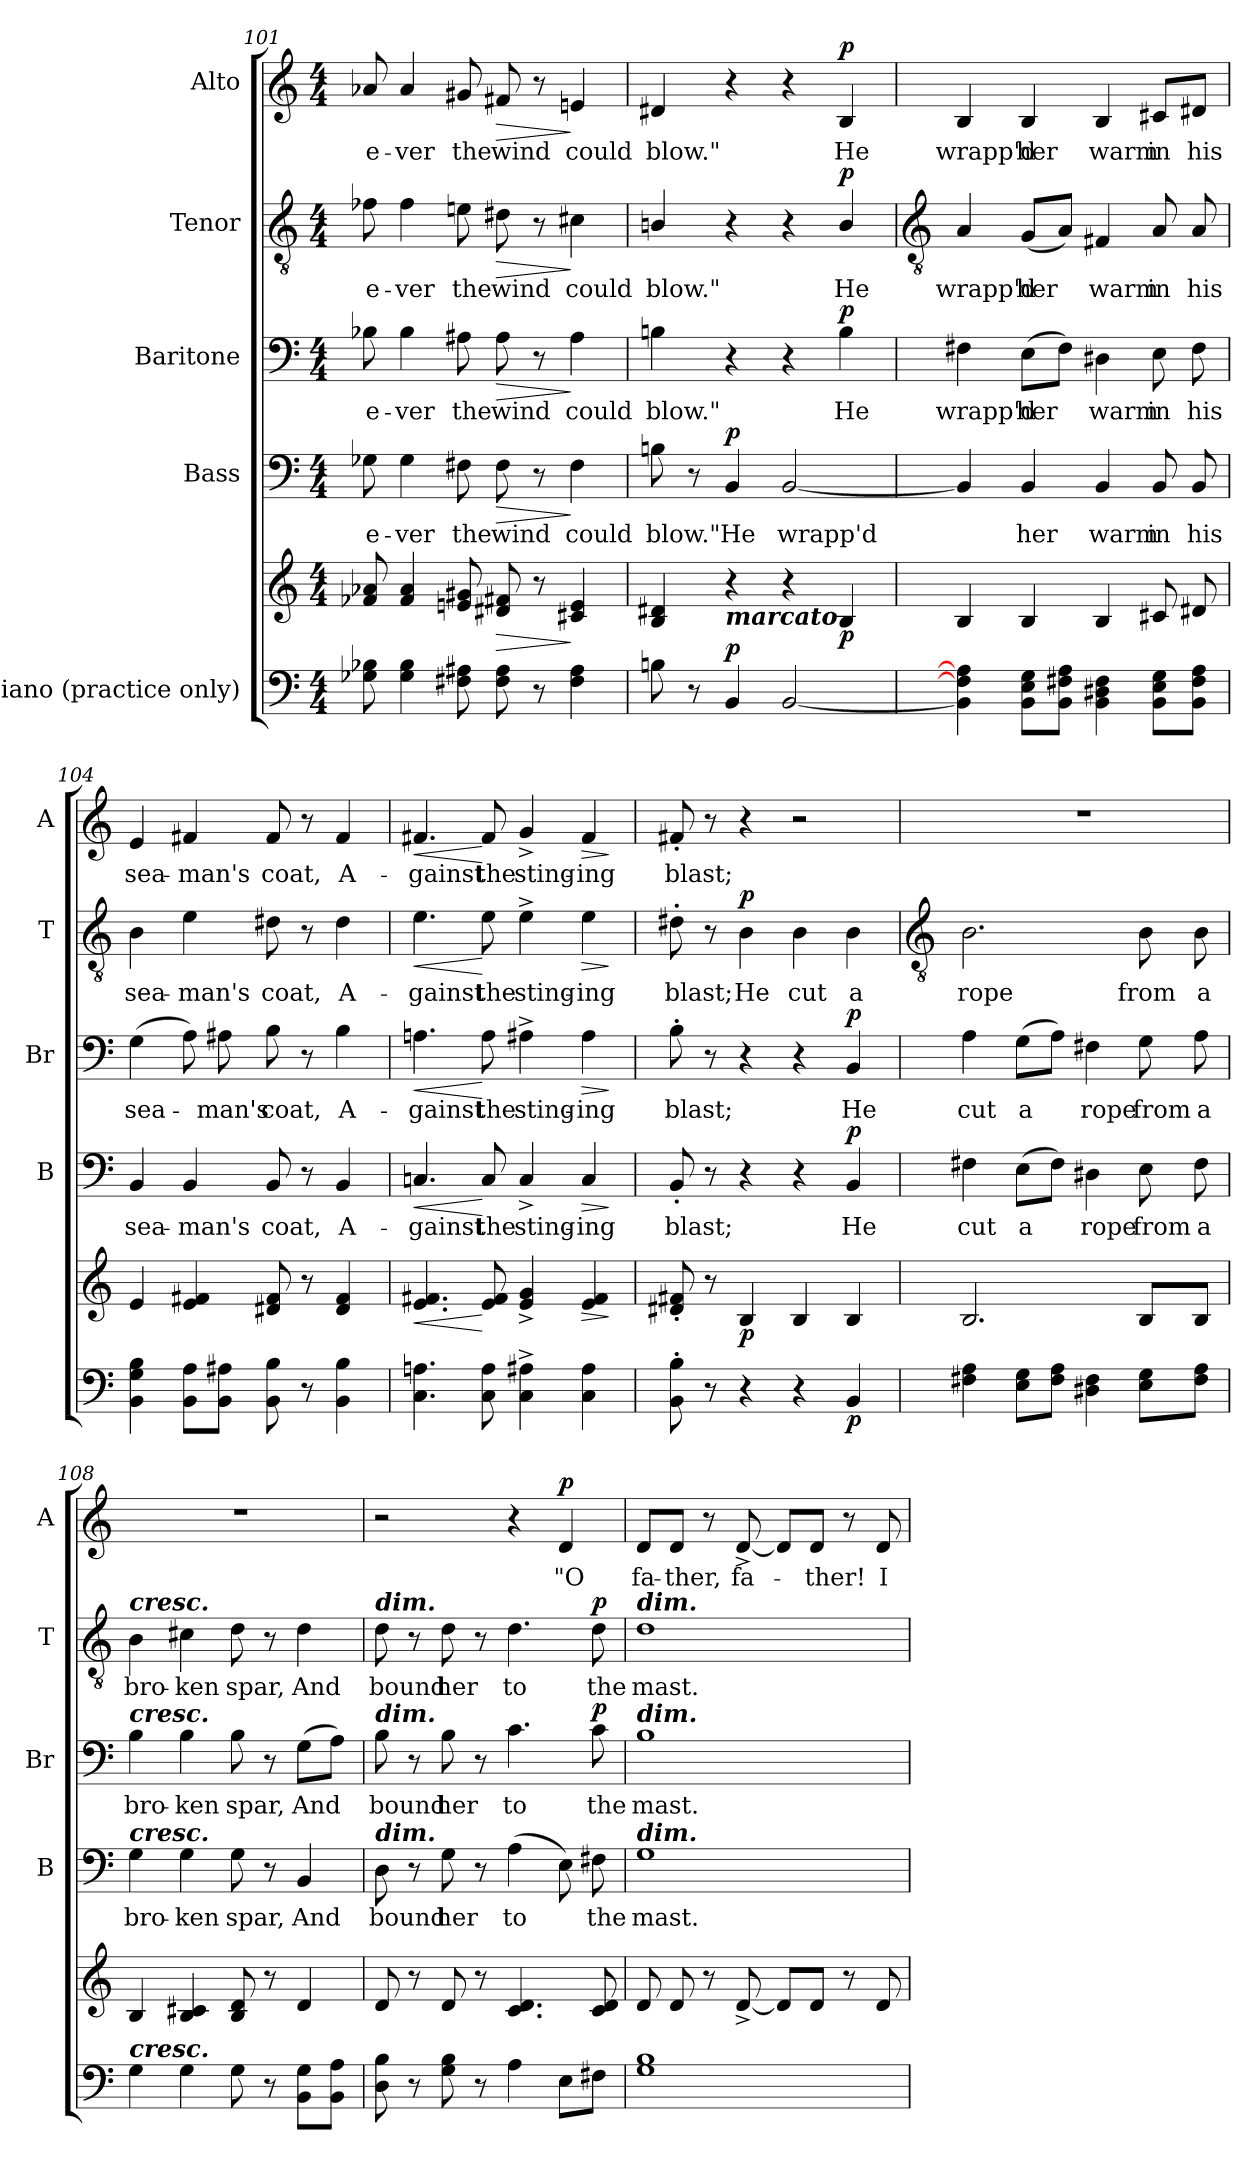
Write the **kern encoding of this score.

**kern	**kern	**dynam	**kern	**text	**dynam	**kern	**text	**dynam	**kern	**text	**dynam	**kern	**text	**dynam
*part5	*part5	*part5	*part4	*part4	*part4	*part3	*part3	*part3	*part2	*part2	*part2	*part1	*part1	*part1
*staff6	*staff5	*staff5/6	*staff4	*staff4	*staff4	*staff3	*staff3	*staff3	*staff2	*staff2	*staff2	*staff1	*staff1	*staff1
*I"Piano  (practice only)	*	*	*I"Bass	*	*	*I"Baritone	*	*	*I"Tenor	*	*	*I"Alto	*	*
*	*	*	*I'B	*	*	*I'Br	*	*	*I'T	*	*	*I'A	*	*
*clefF4	*clefG2	*	*clefF4	*	*	*clefF4	*	*	*clefGv2	*	*	*clefG2	*	*
*k[]	*k[]	*	*k[]	*	*	*k[]	*	*	*k[]	*	*	*k[]	*	*
*C:	*C:	*	*C:	*	*	*C:	*	*	*C:	*	*	*C:	*	*
*M4/4	*M4/4	*	*M4/4	*	*	*M4/4	*	*	*M4/4	*	*	*M4/4	*	*
=101	=101	=101	=101	=101	=101	=101	=101	=101	=101	=101	=101	=101	=101	=101
!	!	!	!	!LO:LY:b	!	!	!LO:LY:b	!	!	!LO:LY:b	!	!	!LO:LY:b	!
8G-X 8B-X	8f-X 8a-X	.	8G-X	e-	.	8B-X	e-	.	8f-X	e-	.	8a-X	e-	.
!	!	!	!	!LO:LY:b	!	!	!LO:LY:b	!	!	!LO:LY:b	!	!	!LO:LY:b	!
4G- 4B-	4f- 4a-	.	4G-	-ver	.	4B-	-ver	.	4f-	-ver	.	4a-	-ver	.
!	!	!	!	!LO:LY:b	!	!	!LO:LY:b	!	!	!LO:LY:b	!	!	!LO:LY:b	!
8F#X 8A#X	8en 8g#X	.	8F#X	the	.	8A#X	the	.	8en	the	.	8g#X	the	.
!	!	!LO:HP:b	!	!LO:LY:b	!LO:HP:b	!	!LO:LY:b	!LO:HP:b	!	!LO:LY:b	!LO:HP:b	!	!LO:LY:b	!LO:HP:b
8F# 8A#	8d#X 8f#X	>	8F#	wind	>	8A#	wind	>	8d#X	wind	>	8f#X	wind	>
8r	8r	.	8r	.	.	8r	.	.	8r	.	.	8r	.	.
!	!	!	!	!LO:LY:b	!	!	!LO:LY:b	!	!	!LO:LY:b	!	!	!LO:LY:b	!
4F# 4A#	4c#X 4e	]	4F#	could	]	4A#	could	]	4c#X	could	]	4en	could	]
=102	=102	=102	=102	=102	=102	=102	=102	=102	=102	=102	=102	=102	=102	=102
!	!	!	!	!LO:LY:b	!	!	!LO:LY:b	!	!	!LO:LY:b	!	!	!LO:LY:b	!
8Bn	4B 4d#X	.	8Bn	blow."	.	4Bn	blow."	.	4Bn/	blow."	.	4d#X	blow."	.
8r	.	.	8r	.	.	.	.	.	.	.	.	.	.	.
!	!LO:TX:b:Bi:t=marcato	!	!	!	!	!	!	!	!	!	!	!	!	!
!	!	!LO:DY:a=2	!	!LO:LY:b	!LO:DY:b	!	!	!	!	!	!	!	!	!
4BB	4r	p	4BB	He	p	4r	.	.	4r	.	.	4r	.	.
!	!	!	!	!LO:LY:b	!	!	!	!	!	!	!	!	!	!
[2BB	4r	.	[2BB	wrapp'd	.	4r	.	.	4r	.	.	4r	.	.
!	!	!LO:DY:b	!	!	!	!	!LO:LY:b	!LO:DY:b	!	!LO:LY:b	!LO:DY:b	!	!LO:LY:b	!LO:DY:b
.	4B	p	.	.	.	4B	He	p	4B/	He	p	4B	He	p
!!LO:LB:g=z
=103	=103	=103	=103	=103	=103	=103	=103	=103	=103	=103	=103	=103	=103	=103
*	*	*	*	*	*	*	*	*	*clefGv2	*	*	*	*	*
!	!	!	!	!	!	!	!LO:LY:b	!	!	!LO:LY:b	!	!	!LO:LY:b	!
4BB] 4F#] 4A]	4B	.	4BB]	.	.	4F#X	wrapp'd	.	4A	wrapp'd	.	4B	wrapp'd	.
!	!	!	!	!LO:LY:b	!	!	!LO:LY:b	!	!	!LO:LY:b	!	!	!LO:LY:b	!
8BB 8E 8GL	4B	.	4BB	her	.	(>8EL	her	.	(<8GL	her	.	4B	her	.
8BB 8F# 8AJ	.	.	.	.	.	8F#J)	.	.	8AJ)	.	.	.	.	.
!	!	!	!	!LO:LY:b	!	!	!LO:LY:b	!	!	!LO:LY:b	!	!	!LO:LY:b	!
4BB 4D#X 4F#	4B	.	4BB	warm	.	4D#X	warm	.	4F#X	warm	.	4B	warm	.
!	!	!	!	!LO:LY:b	!	!	!LO:LY:b	!	!	!LO:LY:b	!	!	!LO:LY:b	!
8BB 8E 8GL	8c#X	.	8BB	in	.	8E	in	.	8A	in	.	8c#X/L	in	.
!	!	!	!	!LO:LY:b	!	!	!LO:LY:b	!	!	!LO:LY:b	!	!	!LO:LY:b	!
8BB 8F# 8AJ	8d#X	.	8BB	his	.	8F#	his	.	8A	his	.	8d#X/J	his	.
=104	=104	=104	=104	=104	=104	=104	=104	=104	=104	=104	=104	=104	=104	=104
!	!	!	!	!LO:LY:b	!	!	!LO:LY:b	!	!	!LO:LY:b	!	!	!LO:LY:b	!
4BB 4G 4B	4e	.	4BB	sea-	.	(>4G	sea-	.	4B	sea-	.	4e	sea-	.
!	!	!	!	!LO:LY:b	!	!	!	!	!	!LO:LY:b	!	!	!LO:LY:b	!
8BB 8AL	4e 4f#X	.	4BB	-man's	.	8A)	.	.	4e	-man's	.	4f#X	-man's	.
!	!	!	!	!	!	!	!LO:LY:b	!	!	!	!	!	!	!
8BB 8A#XJ	.	.	.	.	.	8A#X	man's	.	.	.	.	.	.	.
!	!	!	!	!LO:LY:b	!	!	!LO:LY:b	!	!	!LO:LY:b	!	!	!LO:LY:b	!
8BB 8B	8d#X 8f#	.	8BB	coat,	.	8B	coat,	.	8d#X	coat,	.	8f#	coat,	.
8r	8r	.	8r	.	.	8r	.	.	8r	.	.	8r	.	.
!	!	!	!	!LO:LY:b	!	!	!LO:LY:b	!	!	!LO:LY:b	!	!	!LO:LY:b	!
4BB 4B	4d# 4f#	.	4BB	A-	.	4B	A-	.	4d#	A-	.	4f#	A-	.
=105	=105	=105	=105	=105	=105	=105	=105	=105	=105	=105	=105	=105	=105	=105
!	!	!LO:HP:b	!	!LO:LY:b	!LO:HP:b	!	!LO:LY:b	!LO:HP:b	!	!LO:LY:b	!LO:HP:b	!	!LO:LY:b	!LO:HP:b
4.C 4.An	4.e 4.f#X	<	4.Cn	-gainst	<	4.An	-gainst	<	4.e	-gainst	<	4.f#X	-gainst	<
!	!	!	!	!LO:LY:b	!	!	!LO:LY:b	!	!	!LO:LY:b	!	!	!LO:LY:b	!
8C 8A	8e 8f#	[	8C	the	[	8A	the	[	8e	the	[	8f#	the	[
!	!	!	!	!LO:LY:b	!	!	!LO:LY:b	!	!	!LO:LY:b	!	!	!LO:LY:b	!
4C^ 4A#X^	4e^ 4g^	.	4C^	sting-	.	4A#X^	sting-	.	4e^	sting-	.	4g^	sting-	.
!	!	!LO:HP:b	!	!LO:LY:b	!LO:HP:b	!	!LO:LY:b	!LO:HP:b	!	!LO:LY:b	!LO:HP:b	!	!LO:LY:b	!LO:HP:b
4C 4A#	4e 4f#	>	4C	-ing	>	4A#	-ing	>	4e	-ing	>	4f#	-ing	>
.	.	]	.	.	]	.	.	]	.	.	]	.	.	]
=106	=106	=106	=106	=106	=106	=106	=106	=106	=106	=106	=106	=106	=106	=106
!	!	!	!	!LO:LY:b	!	!	!LO:LY:b	!	!	!LO:LY:b	!	!	!LO:LY:b	!
8BB' 8B'	8d#X' 8f#X'	.	8BB'	blast;	.	8B'	blast;	.	8d#X'	blast;	.	8f#X'	blast;	.
8r	8r	.	8r	.	.	8r	.	.	8r	.	.	8r	.	.
!	!	!LO:DY:b	!	!	!	!	!	!	!	!LO:LY:b	!LO:DY:b	!	!	!
4r	4B	p	4r	.	.	4r	.	.	4B	He	p	4r	.	.
!	!	!	!	!	!	!	!	!	!	!LO:LY:b	!	!	!	!
4r	4B	.	4r	.	.	4r	.	.	4B	cut	.	2r	.	.
!	!	!LO:DY:b=2	!	!LO:LY:b	!LO:DY:b	!	!LO:LY:b	!LO:DY:b	!	!LO:LY:b	!	!	!	!
4BB	4B	p	4BB	He	p	4BB	He	p	4B	a	.	.	.	.
!!LO:LB:g=z
=107	=107	=107	=107	=107	=107	=107	=107	=107	=107	=107	=107	=107	=107	=107
*	*	*	*	*	*	*	*	*	*clefGv2	*	*	*	*	*
!	!	!	!	!LO:LY:b	!	!	!LO:LY:b	!	!	!LO:LY:b	!	!	!	!
4F#X 4A	2.B	.	4F#X	cut	.	4A	cut	.	2.B	rope	.	1r	.	.
!	!	!	!	!LO:LY:b	!	!	!LO:LY:b	!	!	!	!	!	!	!
8E 8GL	.	.	(>8EL	a	.	(>8GL	a	.	.	.	.	.	.	.
8F# 8AJ	.	.	8F#J)	.	.	8AJ)	.	.	.	.	.	.	.	.
!	!	!	!	!LO:LY:b	!	!	!LO:LY:b	!	!	!	!	!	!	!
4D#X 4F#	.	.	4D#X	rope	.	4F#X	rope	.	.	.	.	.	.	.
!	!	!	!	!LO:LY:b	!	!	!LO:LY:b	!	!	!LO:LY:b	!	!	!	!
8E 8GL	8BL	.	8E	from	.	8G	from	.	8B	from	.	.	.	.
!	!	!	!	!LO:LY:b	!	!	!LO:LY:b	!	!	!LO:LY:b	!	!	!	!
8F# 8AJ	8BJ	.	8F#	a	.	8A	a	.	8B	a	.	.	.	.
=108	=108	=108	=108	=108	=108	=108	=108	=108	=108	=108	=108	=108	=108	=108
!	!	!	!	!	!	!	!	!	!LO:TX:a:Bi:t=cresc.	!	!	!	!	!
!	!	!	!	!	!	!LO:TX:a:Bi:t=cresc.	!	!	!	!	!	!	!	!
!	!	!	!LO:TX:a:Bi:t=cresc.	!	!	!	!	!	!	!	!	!	!	!
!LO:TX:a:Bi:t=cresc.	!	!	!	!	!	!	!	!	!	!	!	!	!	!
!	!	!	!	!LO:LY:b	!	!	!LO:LY:b	!	!	!LO:LY:b	!	!	!	!
4G	4B	.	4G	bro-	.	4B	bro-	.	4B	bro-	.	1r	.	.
!	!	!	!	!LO:LY:b	!	!	!LO:LY:b	!	!	!LO:LY:b	!	!	!	!
4G	4B 4c#X	.	4G	-ken	.	4B	-ken	.	4c#X	-ken	.	.	.	.
!	!	!	!	!LO:LY:b	!	!	!LO:LY:b	!	!	!LO:LY:b	!	!	!	!
8G	8B 8d	.	8G	spar,	.	8B	spar,	.	8d	spar,	.	.	.	.
8r	8r	.	8r	.	.	8r	.	.	8r	.	.	.	.	.
!	!	!	!	!LO:LY:b	!	!	!LO:LY:b	!	!	!LO:LY:b	!	!	!	!
8BB 8GL	4d	.	4BB	And	.	(>8GL	And	.	4d	And	.	.	.	.
8BB 8AJ	.	.	.	.	.	8AJ)	.	.	.	.	.	.	.	.
=109	=109	=109	=109	=109	=109	=109	=109	=109	=109	=109	=109	=109	=109	=109
!	!	!	!	!	!	!	!	!	!LO:TX:a:Bi:t=dim.	!	!	!	!	!
!	!	!	!	!	!	!LO:TX:a:Bi:t=dim.	!	!	!	!	!	!	!	!
!	!	!	!LO:TX:a:Bi:t=dim.	!	!	!	!	!	!	!	!	!	!	!
!	!	!	!	!LO:LY:b	!	!	!LO:LY:b	!	!	!LO:LY:b	!	!	!	!
8D 8B	8d	.	8D	bound	.	8B	bound	.	8d	bound	.	2r	.	.
8r	8r	.	8r	.	.	8r	.	.	8r	.	.	.	.	.
!	!	!	!	!LO:LY:b	!	!	!LO:LY:b	!	!	!LO:LY:b	!	!	!	!
8G 8B	8d	.	8G	her	.	8B	her	.	8d	her	.	.	.	.
8r	8r	.	8r	.	.	8r	.	.	8r	.	.	.	.	.
!	!	!	!	!LO:LY:b	!	!	!LO:LY:b	!	!	!LO:LY:b	!	!	!	!
4A	4.c 4.d	.	(>4A	to	.	4.c	to	.	4.d	to	.	4r	.	.
!	!	!	!	!	!	!	!	!	!	!	!	!	!LO:LY:b	!LO:DY:b
8EL	.	.	8E)	.	.	.	.	.	.	.	.	4d	"O	p
!	!	!	!	!LO:LY:b	!	!	!LO:LY:b	!LO:DY:b	!	!LO:LY:b	!LO:DY:b	!	!	!
8F#XJ	8c 8d	.	8F#X	the	.	8c	the	p	8d	the	p	.	.	.
=110	=110	=110	=110	=110	=110	=110	=110	=110	=110	=110	=110	=110	=110	=110
!	!	!	!	!	!	!	!	!	!LO:TX:a:Bi:t=dim.	!	!	!	!	!
!	!	!	!	!	!	!LO:TX:a:Bi:t=dim.	!	!	!	!	!	!	!	!
!	!	!	!LO:TX:a:Bi:t=dim.	!	!	!	!	!	!	!	!	!	!	!
!	!	!	!	!LO:LY:b	!	!	!LO:LY:b	!	!	!LO:LY:b	!	!	!LO:LY:b	!
1G 1B	8d	.	1G	mast.	.	1B	mast.	.	1d	mast.	.	8d/L	fa-	.
!	!	!	!	!	!	!	!	!	!	!	!	!	!LO:LY:b	!
.	8d	.	.	.	.	.	.	.	.	.	.	8d/J	-ther,	.
.	8r	.	.	.	.	.	.	.	.	.	.	8r	.	.
!	!	!	!	!	!	!	!	!	!	!	!	!	!LO:LY:b	!
.	[8d^	.	.	.	.	.	.	.	.	.	.	[8d^	fa-	.
.	8dL]	.	.	.	.	.	.	.	.	.	.	8d/L]	.	.
!	!	!	!	!	!	!	!	!	!	!	!	!	!LO:LY:b	!
.	8dJ	.	.	.	.	.	.	.	.	.	.	8d/J	ther!	.
.	8r	.	.	.	.	.	.	.	.	.	.	8r	.	.
!	!	!	!	!	!	!	!	!	!	!	!	!	!LO:LY:b	!
.	8d	.	.	.	.	.	.	.	.	.	.	8d	I	.
=	=	=	=	=	=	=	=	=	=	=	=	=	=	=
*-	*-	*-	*-	*-	*-	*-	*-	*-	*-	*-	*-	*-	*-	*-
